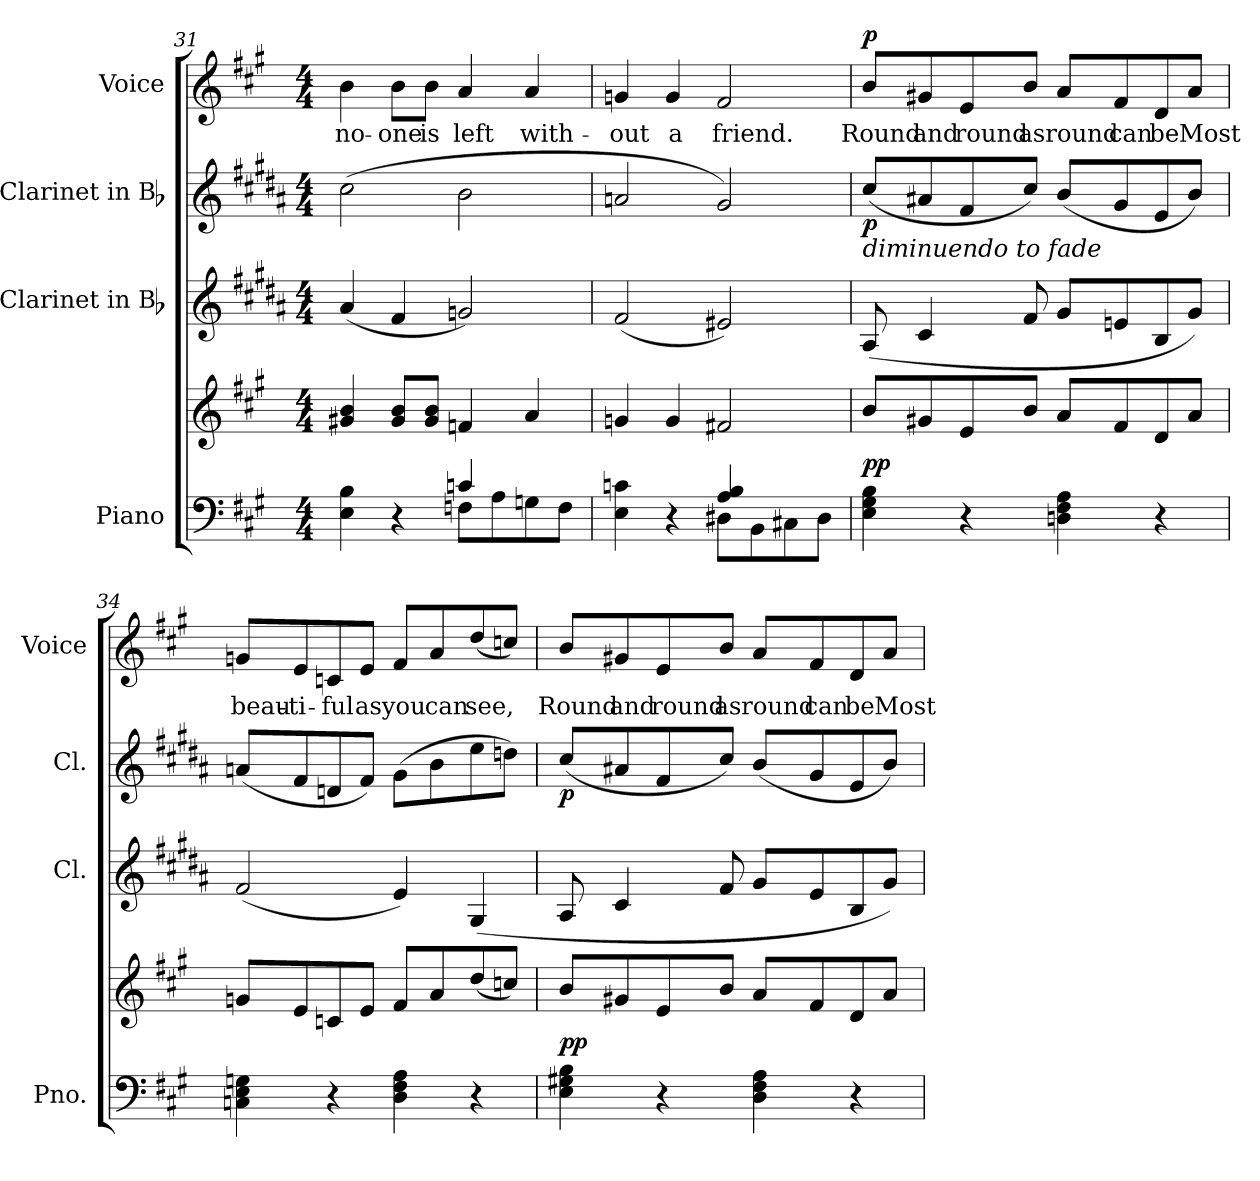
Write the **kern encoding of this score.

**kern	**kern	**dynam	**kern	**kern	**dynam	**kern	**text	**dynam
*part4	*part4	*part4	*part3	*part2	*part2	*part1	*part1	*part1
*staff5	*staff4	*staff4/5	*staff3	*staff2	*staff2	*staff1	*staff1	*staff1
*I"Piano	*	*	*I"Clarinet in Bb	*I"Clarinet in Bb	*	*I"Voice	*	*
*I'Pno.	*	*	*I'Cl.	*I'Cl.	*	*I'Voice	*	*
*clefF4	*clefG2	*	*clefG2	*clefG2	*	*clefG2	*	*
*	*	*	*ITrd1c2	*ITrd1c2	*	*	*	*
*k[f#c#g#]	*k[f#c#g#]	*	*k[f#c#g#]	*k[f#c#g#]	*	*k[f#c#g#]	*	*
*A:	*A:	*	*A:	*A:	*	*A:	*	*
*M4/4	*M4/4	*	*M4/4	*M4/4	*	*M4/4	*	*
=31	=31	=31	=31	=31	=31	=31	=31	=31
*^	*	*	*	*	*	*	*	*
!	!	!	!	!	!	!	!	!LO:LY:b:color=#000000	!
4Ei\ 4Bi	2ryy	4g#Xi/ 4bi	.	(4g#i/	(2bi\	.	4bi\	no-	.
!	!	!	!	!	!	!	!	!LO:LY:b:color=#000000	!
4r	.	8g#i/ 8biL	.	4ei/	.	.	8bi\L	-one	.
!	!	!	!	!	!	!	!	!LO:LY:b:color=#000000	!
.	.	8g#i/ 8biJ	.	.	.	.	8bi\J	is	.
!	!	!	!	!	!	!	!	!LO:LY:b:color=#000000	!
4cni/	8Fni\L	4fni/	.	2fni/)	2ai\	.	4ai/	left	.
.	8Ai\	.	.	.	.	.	.	.	.
!	!	!	!	!	!	!	!	!LO:LY:b:color=#000000	!
4ryy	8Gni\	4ai/	.	.	.	.	4ai/	with-	.
.	8Fi\J	.	.	.	.	.	.	.	.
=32	=32	=32	=32	=32	=32	=32	=32	=32	=32
!	!	!	!	!	!	!	!	!LO:LY:b:color=#000000	!
4Ei\ 4cni	2ryy	4gni/	.	(2ei/	2gni/	.	4gni/	-out	.
!	!	!	!	!	!	!	!	!LO:LY:b:color=#000000	!
4r	.	4gi/	.	.	.	.	4gi/	a	.
!	!	!	!	!	!	!	!	!LO:LY:b:color=#000000	!
4Ai/ 4Bi	8D#Xi\L	2f#Xi/	.	2d#Xi/)	2f#i/)	.	2f#i/	friend.	.
.	8BBi\	.	.	.	.	.	.	.	.
4ryy	8C#Xi\	.	.	.	.	.	.	.	.
.	8D#i\J	.	.	.	.	.	.	.	.
*v	*v	*	*	*	*	*	*	*	*
!!LO:PB:g=z
=33	=33	=33	=33	=33	=33	=33	=33	=33
*^	*	*	*	*	*	*	*	*
!	!	!	!	!	!LO:TX:b:i:t=diminuendo to fade	!	!	!	!
!LO:TX:b:i:t=diminuendo to fade	!	!	!	!	!	!	!	!	!
!	!	!	!	!	!	!	!	!LO:LY:b:color=#000000	!
*v	*v	*	*	*	*	*	*	*	*
4Ei\ 4G#i 4Bi	8bi/L	p p	(8G#i/	(8bi/L	p	8bi/L	Round	p
!	!	!	!	!	!	!	!LO:LY:b:color=#000000	!
.	8g#Xi/	.	4Bi/	8g#Xi/	.	8g#Xi/	and	.
!	!	!	!	!	!	!	!LO:LY:b:color=#000000	!
4r	8ei/	.	.	8ei/	.	8ei/	round	.
!	!	!	!	!	!	!	!LO:LY:b:color=#000000	!
.	8bi/J	.	8ei/	8bi/J)	.	8bi/J	as	.
!	!	!	!	!	!	!	!LO:LY:b:color=#000000	!
4Dni\ 4F#i 4Ai	8ai/L	.	8f#i/L	(8ai/L	.	8ai/L	round	.
!	!	!	!	!	!	!	!LO:LY:b:color=#000000	!
.	8f#i/	.	8dni/	8f#i/	.	8f#i/	can	.
!	!	!	!	!	!	!	!LO:LY:b:color=#000000	!
4r	8di/	.	8Ai/	8di/	.	8di/	be	.
!	!	!	!	!	!	!	!LO:LY:b:color=#000000	!
.	8ai/J	.	8f#i/J)	8ai/J)	.	8ai/J	Most	.
=34	=34	=34	=34	=34	=34	=34	=34	=34
!	!	!	!	!	!	!	!LO:LY:b:color=#000000	!
4Cni\ 4Ei 4Gni	8gni/L	.	(2ei/	(8gni/L	.	8gni/L	beau-	.
!	!	!	!	!	!	!	!LO:LY:b:color=#000000	!
.	8ei/	.	.	8ei/	.	8ei/	-ti-	.
!	!	!	!	!	!	!	!LO:LY:b:color=#000000	!
4r	8cni/	.	.	8cni/	.	8cni/	-ful	.
!	!	!	!	!	!	!	!LO:LY:b:color=#000000	!
.	8ei/J	.	.	8ei/J)	.	8ei/J	as	.
!	!	!	!	!	!	!	!LO:LY:b:color=#000000	!
4Di\ 4F#i 4Ai	8f#i/L	.	4di/)	(8f#i\L	.	8f#i/L	you	.
!	!	!	!	!	!	!	!LO:LY:b:color=#000000	!
.	8ai/	.	.	8ai\	.	8ai/	can	.
!	!	!	!	!	!	!	!LO:LY:b:color=#000000	!
4r	(8ddi/	.	(4F#i/	8ddi\	.	(8ddi/	see,	.
.	8ccni/J)	.	.	8ccni\J)	.	8ccni/J)	.	.
=35	=35	=35	=35	=35	=35	=35	=35	=35
!	!	!	!	!	!	!	!LO:LY:b:color=#000000	!
4Ei\ 4G#Xi 4Bi	8bi/L	p p	8G#i/	(8bi/L	p	8bi/L	Round	.
!	!	!	!	!	!	!	!LO:LY:b:color=#000000	!
.	8g#Xi/	.	4Bi/	8g#Xi/	.	8g#Xi/	and	.
!	!	!	!	!	!	!	!LO:LY:b:color=#000000	!
4r	8ei/	.	.	8ei/	.	8ei/	round	.
!	!	!	!	!	!	!	!LO:LY:b:color=#000000	!
.	8bi/J	.	8ei/	8bi/J)	.	8bi/J	as	.
!	!	!	!	!	!	!	!LO:LY:b:color=#000000	!
4Di\ 4F#i 4Ai	8ai/L	.	8f#i/L	(8ai/L	.	8ai/L	round	.
!	!	!	!	!	!	!	!LO:LY:b:color=#000000	!
.	8f#i/	.	8di/	8f#i/	.	8f#i/	can	.
!	!	!	!	!	!	!	!LO:LY:b:color=#000000	!
4r	8di/	.	8Ai/	8di/	.	8di/	be	.
!	!	!	!	!	!	!	!LO:LY:b:color=#000000	!
.	8ai/J	.	8f#i/J)	8ai/J)	.	8ai/J	Most	.
=	=	=	=	=	=	=	=	=
*-	*-	*-	*-	*-	*-	*-	*-	*-
